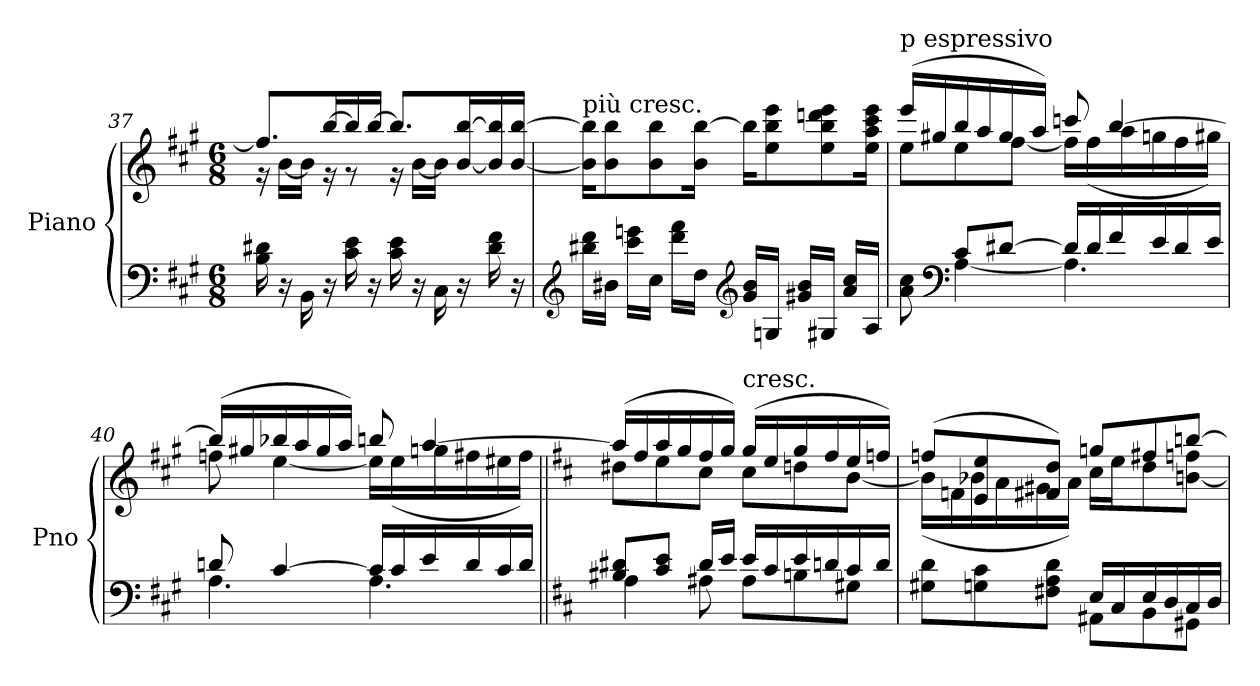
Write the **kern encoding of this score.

**kern	**kern
*part1	*part1
*staff2	*staff1
*I"Piano	*
*I'Pno	*
!!LO:LB:g=z
*clefF4	*clefG2
*k[f#c#g#]	*k[f#c#g#]
*A:	*A:
*M6/8	*M6/8
=37	=37
*^	*^
16ryy	16B\ 16d#X\	8.ff#/L]	16r
16r	16ryy	.	[16b\LL
16ryy	16BB\	.	16b\JJ]
16r	16ryy	[16bb/L	16r
16ryy	16c#\ 16e\	16bb/]	8r
16r	16ryy	[16bb/JJ	.
16ryy	16c#\ 16e\	8.bb/L]	16r
16r	16ryy	.	[16b\LL
16ryy	16C#\	.	16b\JJ]
16r	16ryy	[16b/ [16bb/L	8.ryy
16ryy	16d#\ 16f#\	16b/] 16bb/]	.
16r	16ryy	[16b/ [16bb/JJ	.
*	*	*v	*v
=38	=38	=38
!	!	!LO:TX:a:t=più cresc.
*v	*v	*
16d#X\ 16f#\LL	16b\] 16bb\]KL
16D#X\JJ	8b\ 8bb\
16e\ 16gn\LL	.
16E\JJ	8b\ 8bb\
16f#\ 16a\LL	.
16F#\JJ	16b\ [16bb\Jk
*clefG2	*
16g/ 16b/LL	16bb\KL]
16Gn/JJ	8ee\ 8bb\ 8eee\
16g#X/ 16b/LL	.
16G#X/JJ	8ee\ 8bb\ 8dddn\ 8eee\
16a/ 16cc#/LL	.
16A/JJ	16ee\ 16aa\ 16ccc#\ 16eee\Jk
!!LO:LB:g=z
=39	=39
*^	*^
!	!	!LO:TX:a:t=p espressivo	!
8a\ 8cc#\	8ryy	(>16eee/LL	8ee\L
.	.	16gg#X/	.
*clefF4	*	*	*
8c#/L	[4A\	16bb/	8ee\
.	.	16aa/	.
[8d#X/J	.	16gg#/	[8ff#\J
.	.	16aa/JJ)	.
16d#/LL]	4.A\]	8cccn/	16ff#\LL]
16d#/	.	.	(<16ff#\
16f#/	.	[4bb/	16aa\
16e/	.	.	16ggn\
16d#/	.	.	16ff#\
16e/JJ	.	.	16gg#X\JJ)
=40	=40	=40	=40
8dn/	4.A\	(>16bb/LL]	8ffn\
.	.	16gg#X/	.
[4c#/	.	16bb-X/	[4ee\
.	.	16aa/	.
.	.	16gg#/	.
.	.	16aa/JJ)	.
16c#/LL]	4.A\	8bbn/	16ee\LL]
16c#/	.	.	(<16ee\
16e/	.	[4aa/	16ggn\
16d/	.	.	16ff#X\
16c#/	.	.	16ee#X\
16d/JJ	.	.	16ff#\JJ)
!!LO:LB:g=z	!!
=41||	=41||	=41||	=41||
*k[f#c#]	*	*k[f#c#]	*
*D:	*	*D:	*
8B#X/ 8d#X/L	4A\	(>16aa/LL]	8dd#X\L
.	.	16ff#/	.
8c#/ 8e/J	.	16aa/	8ee\
.	.	16gg/	.
16d#/LL	8A#X\	16ff#/	8cc#\J
16e/JJ	.	16gg/JJ)	.
!	!	!LO:TX:a:t=cresc.	!
16e/LL	8A#\L	(>16gg/LL	8cc#\L
16c#/	.	16ee/	.
16e/	8Bn\	16gg/	8ddn\
16dn/	.	16ff#/	.
16c#/	8G#X\J	16ee/	[8b\J
16d/JJ	.	16ffn/JJ)	.
=42	=42	=42	=42
8G#X\ 8d\L	4.ryy	(>8ffn/L	(<16b\LL]
.	.	.	16fn\
8Gn\ 8c#\	.	8e/ 8ee/	16b-X\
.	.	.	16a\
8F#X\ 8A\ 8d\J	.	8f#X/ 8dd/J)	16g#X\
.	.	.	16a\JJ)
16E/LL	8AA#X\L	8ggn/L	16cc#\LL
16C#/	.	.	16ee\J
16E/	8BB\	8ff#X/	8dd\
16D/	.	.	.
16C#/	8GG#X\J	[8bbn/J	[8bn\ 8ffn\J
16D/JJ	.	.	.
*v	*v	*	*
*	*v	*v
=	=
*-	*-
